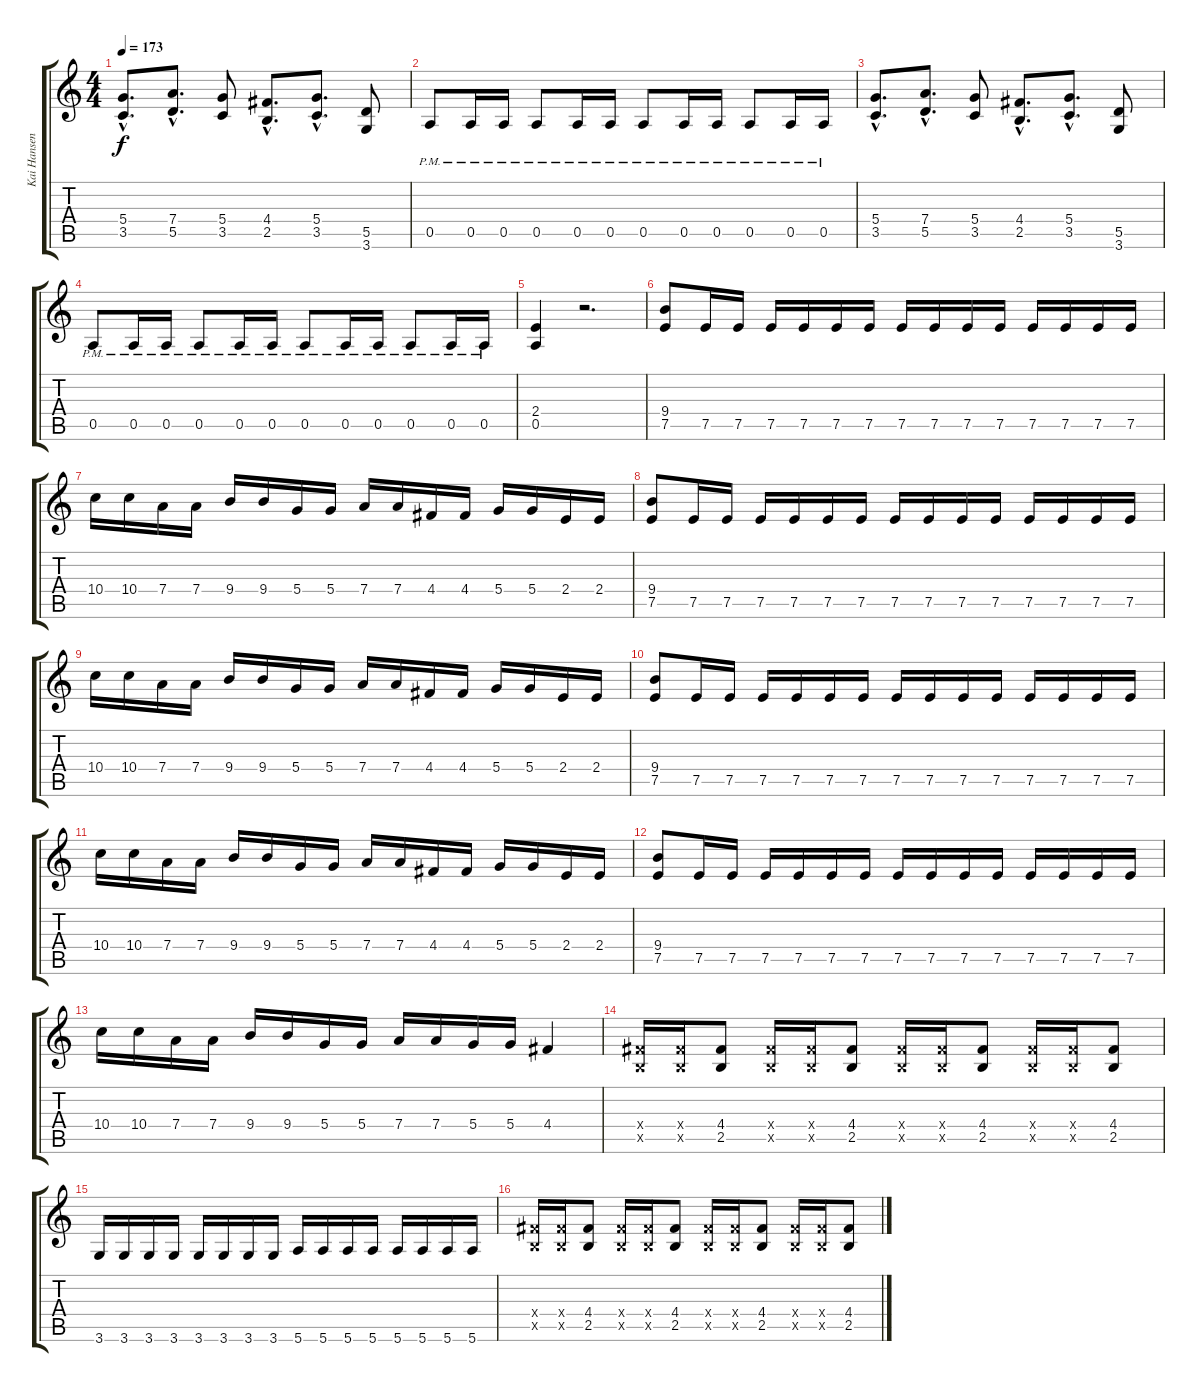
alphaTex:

\track ("Kai Hansen" "Kai Hansen") {instrument overdrivenguitar}
\staff {score tabs}
\tuning (E4 B3 G3 D3 A2 E2) {hide}
\ts (4 4)
\tempo 173
\clef g2
\ks c
(5.4{hac} 3.5{hac}).8{d dy f} (7.4{hac} 5.5{hac}).8{d} (5.4 3.5).8 (4.4{hac} 2.5{hac}).8{d} (5.4{hac} 3.5{hac}).8{d} (5.5 3.6).8 |
0.5{pm}.8 0.5{pm}.16 0.5{pm}.16 0.5{pm}.8 0.5{pm}.16 0.5{pm}.16 0.5{pm}.8 0.5{pm}.16 0.5{pm}.16 0.5{pm}.8 0.5{pm}.16 0.5{pm}.16 |
(5.4{hac} 3.5{hac}).8{d} (7.4{hac} 5.5{hac}).8{d} (5.4 3.5).8 (4.4{hac} 2.5{hac}).8{d} (5.4{hac} 3.5{hac}).8{d} (5.5 3.6).8 |
0.5{pm}.8 0.5{pm}.16 0.5{pm}.16 0.5{pm}.8 0.5{pm}.16 0.5{pm}.16 0.5{pm}.8 0.5{pm}.16 0.5{pm}.16 0.5{pm}.8 0.5{pm}.16 0.5{pm}.16 |
(2.4 0.5).4 r.2{d} |
(9.4 7.5).8 7.5.16 7.5.16 7.5.16 7.5.16 7.5.16 7.5.16 7.5.16 7.5.16 7.5.16 7.5.16 7.5.16 7.5.16 7.5.16 7.5.16 |
10.4.16 10.4.16 7.4.16 7.4.16 9.4.16 9.4.16 5.4.16 5.4.16 7.4.16 7.4.16 4.4.16 4.4.16 5.4.16 5.4.16 2.4.16 2.4.16 |
(9.4 7.5).8 7.5.16 7.5.16 7.5.16 7.5.16 7.5.16 7.5.16 7.5.16 7.5.16 7.5.16 7.5.16 7.5.16 7.5.16 7.5.16 7.5.16 |
10.4.16 10.4.16 7.4.16 7.4.16 9.4.16 9.4.16 5.4.16 5.4.16 7.4.16 7.4.16 4.4.16 4.4.16 5.4.16 5.4.16 2.4.16 2.4.16 |
(9.4 7.5).8 7.5.16 7.5.16 7.5.16 7.5.16 7.5.16 7.5.16 7.5.16 7.5.16 7.5.16 7.5.16 7.5.16 7.5.16 7.5.16 7.5.16 |
10.4.16 10.4.16 7.4.16 7.4.16 9.4.16 9.4.16 5.4.16 5.4.16 7.4.16 7.4.16 4.4.16 4.4.16 5.4.16 5.4.16 2.4.16 2.4.16 |
(9.4 7.5).8 7.5.16 7.5.16 7.5.16 7.5.16 7.5.16 7.5.16 7.5.16 7.5.16 7.5.16 7.5.16 7.5.16 7.5.16 7.5.16 7.5.16 |
10.4.16 10.4.16 7.4.16 7.4.16 9.4.16 9.4.16 5.4.16 5.4.16 7.4.16 7.4.16 5.4.16 5.4.16 4.4.4 |
(4.4{x} 2.5{x}).16 (4.4{x} 2.5{x}).16 (4.4 2.5).8 (4.4{x} 2.5{x}).16 (4.4{x} 2.5{x}).16 (4.4 2.5).8 (4.4{x} 2.5{x}).16 (4.4{x} 2.5{x}).16 (4.4 2.5).8 (4.4{x} 2.5{x}).16 (4.4{x} 2.5{x}).16 (4.4 2.5).8 |
3.6.16 3.6.16 3.6.16 3.6.16 3.6.16 3.6.16 3.6.16 3.6.16 5.6.16 5.6.16 5.6.16 5.6.16 5.6.16 5.6.16 5.6.16 5.6.16 |
(4.4{x} 2.5{x}).16 (4.4{x} 2.5{x}).16 (4.4 2.5).8 (4.4{x} 2.5{x}).16 (4.4{x} 2.5{x}).16 (4.4 2.5).8 (4.4{x} 2.5{x}).16 (4.4{x} 2.5{x}).16 (4.4 2.5).8 (4.4{x} 2.5{x}).16 (4.4{x} 2.5{x}).16 (4.4 2.5).8
